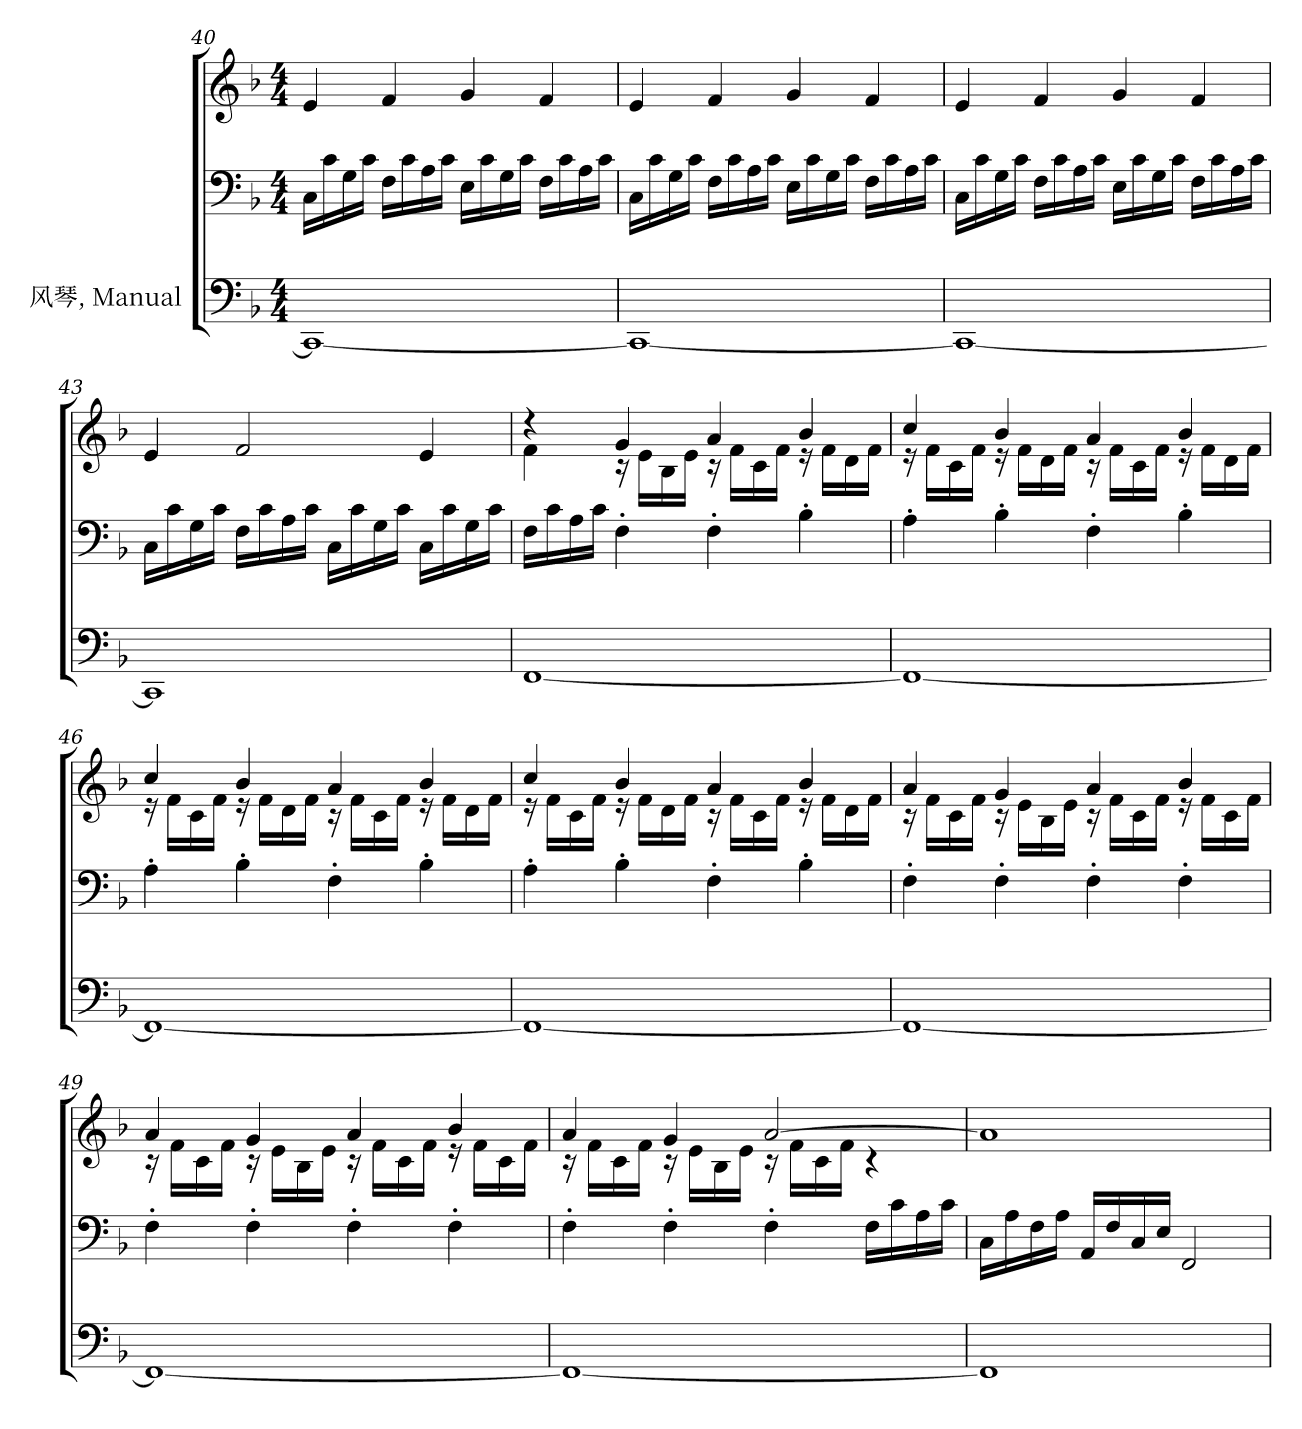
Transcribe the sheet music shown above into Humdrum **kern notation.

**kern	**kern	**kern
*part1	*part1	*part1
*staff3	*staff2	*staff1
*I"风琴, Manual	*	*
!!LO:LB:g=z
*clefF4	*clefF4	*clefG2
*k[b-]	*k[b-]	*k[b-]
*M4/4	*M4/4	*M4/4
=40	=40	=40
1CC_	16C\LL	4e/
.	16c\	.
.	16G\	.
.	16c\JJ	.
.	16F\LL	4f/
.	16c\	.
.	16A\	.
.	16c\JJ	.
.	16E\LL	4g/
.	16c\	.
.	16G\	.
.	16c\JJ	.
.	16F\LL	4f/
.	16c\	.
.	16A\	.
.	16c\JJ	.
=41	=41	=41
1CC_	16C\LL	4e/
.	16c\	.
.	16G\	.
.	16c\JJ	.
.	16F\LL	4f/
.	16c\	.
.	16A\	.
.	16c\JJ	.
.	16E\LL	4g/
.	16c\	.
.	16G\	.
.	16c\JJ	.
.	16F\LL	4f/
.	16c\	.
.	16A\	.
.	16c\JJ	.
!!LO:LB:g=z
=42	=42	=42
1CC_	16C\LL	4e/
.	16c\	.
.	16G\	.
.	16c\JJ	.
.	16F\LL	4f/
.	16c\	.
.	16A\	.
.	16c\JJ	.
.	16E\LL	4g/
.	16c\	.
.	16G\	.
.	16c\JJ	.
.	16F\LL	4f/
.	16c\	.
.	16A\	.
.	16c\JJ	.
=43	=43	=43
1CC]	16C\LL	4e/
.	16c\	.
.	16G\	.
.	16c\JJ	.
.	16F\LL	2f/
.	16c\	.
.	16A\	.
.	16c\JJ	.
.	16C\LL	.
.	16c\	.
.	16G\	.
.	16c\JJ	.
.	16C\LL	4e/
.	16c\	.
.	16G\	.
.	16c\JJ	.
!!LO:PB:g=z
=44	=44	=44
*	*	*^
[1FF	16F\LL	4r	4f\
.	16c\	.	.
.	16A\	.	.
.	16c\JJ	.	.
.	4F'\	4g/	16r
.	.	.	16e\LL
.	.	.	16B-\
.	.	.	16e\JJ
.	4F'\	4a/	16r
.	.	.	16f\LL
.	.	.	16c\
.	.	.	16f\JJ
.	4B-'\	4b-/	16r
.	.	.	16f\LL
.	.	.	16d\
.	.	.	16f\JJ
=45	=45	=45	=45
1FF_	4A'\	4cc/	16r
.	.	.	16f\LL
.	.	.	16c\
.	.	.	16f\JJ
.	4B-'\	4b-/	16r
.	.	.	16f\LL
.	.	.	16d\
.	.	.	16f\JJ
.	4F'\	4a/	16r
.	.	.	16f\LL
.	.	.	16c\
.	.	.	16f\JJ
.	4B-'\	4b-/	16r
.	.	.	16f\LL
.	.	.	16d\
.	.	.	16f\JJ
!!LO:LB:g=z	!!
=46	=46	=46	=46
1FF_	4A'\	4cc/	16r
.	.	.	16f\LL
.	.	.	16c\
.	.	.	16f\JJ
.	4B-'\	4b-/	16r
.	.	.	16f\LL
.	.	.	16d\
.	.	.	16f\JJ
.	4F'\	4a/	16r
.	.	.	16f\LL
.	.	.	16c\
.	.	.	16f\JJ
.	4B-'\	4b-/	16r
.	.	.	16f\LL
.	.	.	16d\
.	.	.	16f\JJ
=47	=47	=47	=47
1FF_	4A'\	4cc/	16r
.	.	.	16f\LL
.	.	.	16c\
.	.	.	16f\JJ
.	4B-'\	4b-/	16r
.	.	.	16f\LL
.	.	.	16d\
.	.	.	16f\JJ
.	4F'\	4a/	16r
.	.	.	16f\LL
.	.	.	16c\
.	.	.	16f\JJ
.	4B-'\	4b-/	16r
.	.	.	16f\LL
.	.	.	16d\
.	.	.	16f\JJ
!!LO:LB:g=z	!!
=48	=48	=48	=48
1FF_	4F'\	4a/	16r
.	.	.	16f\LL
.	.	.	16c\
.	.	.	16f\JJ
.	4F'\	4g/	16r
.	.	.	16e\LL
.	.	.	16B-\
.	.	.	16e\JJ
.	4F'\	4a/	16r
.	.	.	16f\LL
.	.	.	16c\
.	.	.	16f\JJ
.	4F'\	4b-/	16r
.	.	.	16f\LL
.	.	.	16c\
.	.	.	16f\JJ
=49	=49	=49	=49
*	*	*MM74	*
1FF_	4F'\	4a/	16r
.	.	.	16f\LL
.	.	.	16c\
.	.	.	16f\JJ
.	4F'\	4g/	16r
.	.	.	16e\LL
.	.	.	16B-\
.	.	.	16e\JJ
.	4F'\	4a/	16r
.	.	.	16f\LL
.	.	.	16c\
.	.	.	16f\JJ
.	4F'\	4b-/	16r
.	.	.	16f\LL
.	.	.	16c\
.	.	.	16f\JJ
!!LO:LB:g=z	!!
=50	=50	=50	=50
*	*	*MM70	*
1FF_	4F'\	4a/	16r
.	.	.	16f\LL
.	.	.	16c\
.	.	.	16f\JJ
.	4F'\	4g/	16r
.	.	.	16e\LL
.	.	.	16B-\
.	.	.	16e\JJ
*	*	*MM66	*
.	4F'\	[2a/	16r
.	.	.	16f\LL
.	.	.	16c\
.	.	.	16f\JJ
.	16F\LL	.	4r
.	16c\	.	.
.	16A\	.	.
.	16c\JJ	.	.
*	*	*v	*v
=51	=51	=51
*	*	*MM61
1FF]	16C\LL	1a]
.	16A\	.
.	16F\	.
.	16A\JJ	.
.	16AA/LL	.
.	16F/	.
.	16C/	.
.	16E/JJ	.
.	2FF/	.
=	=	=
*-	*-	*-
